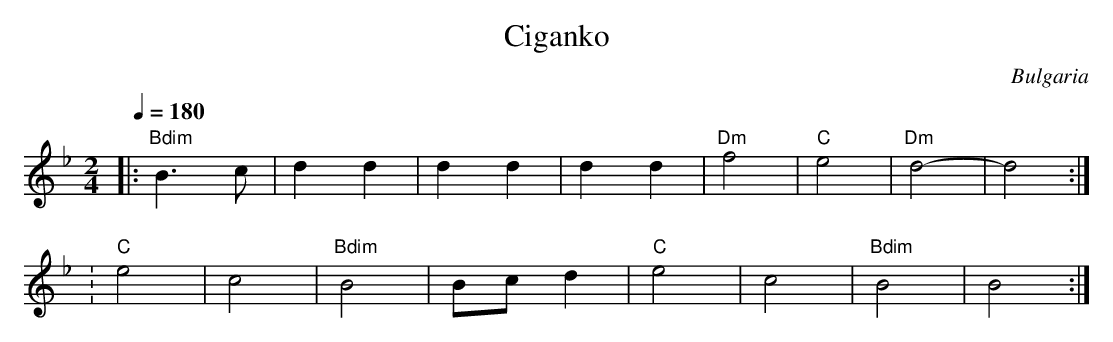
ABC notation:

X:1
T: Ciganko
O: Bulgaria
M: 2/4
L: 1/8
K: C_e
Q:1/4=180
|:\
"Bdim"B3c | d2d2 | d2d2 | d2d2 |\
"Dm"f4 | "C"e4 | "Dm"d4- | d4 :|
:\
"C"e4 | c4 | "Bdim"B4 | Bcd2 |\
"C"e4 | c4 | "Bdim"B4 | B4 :|
